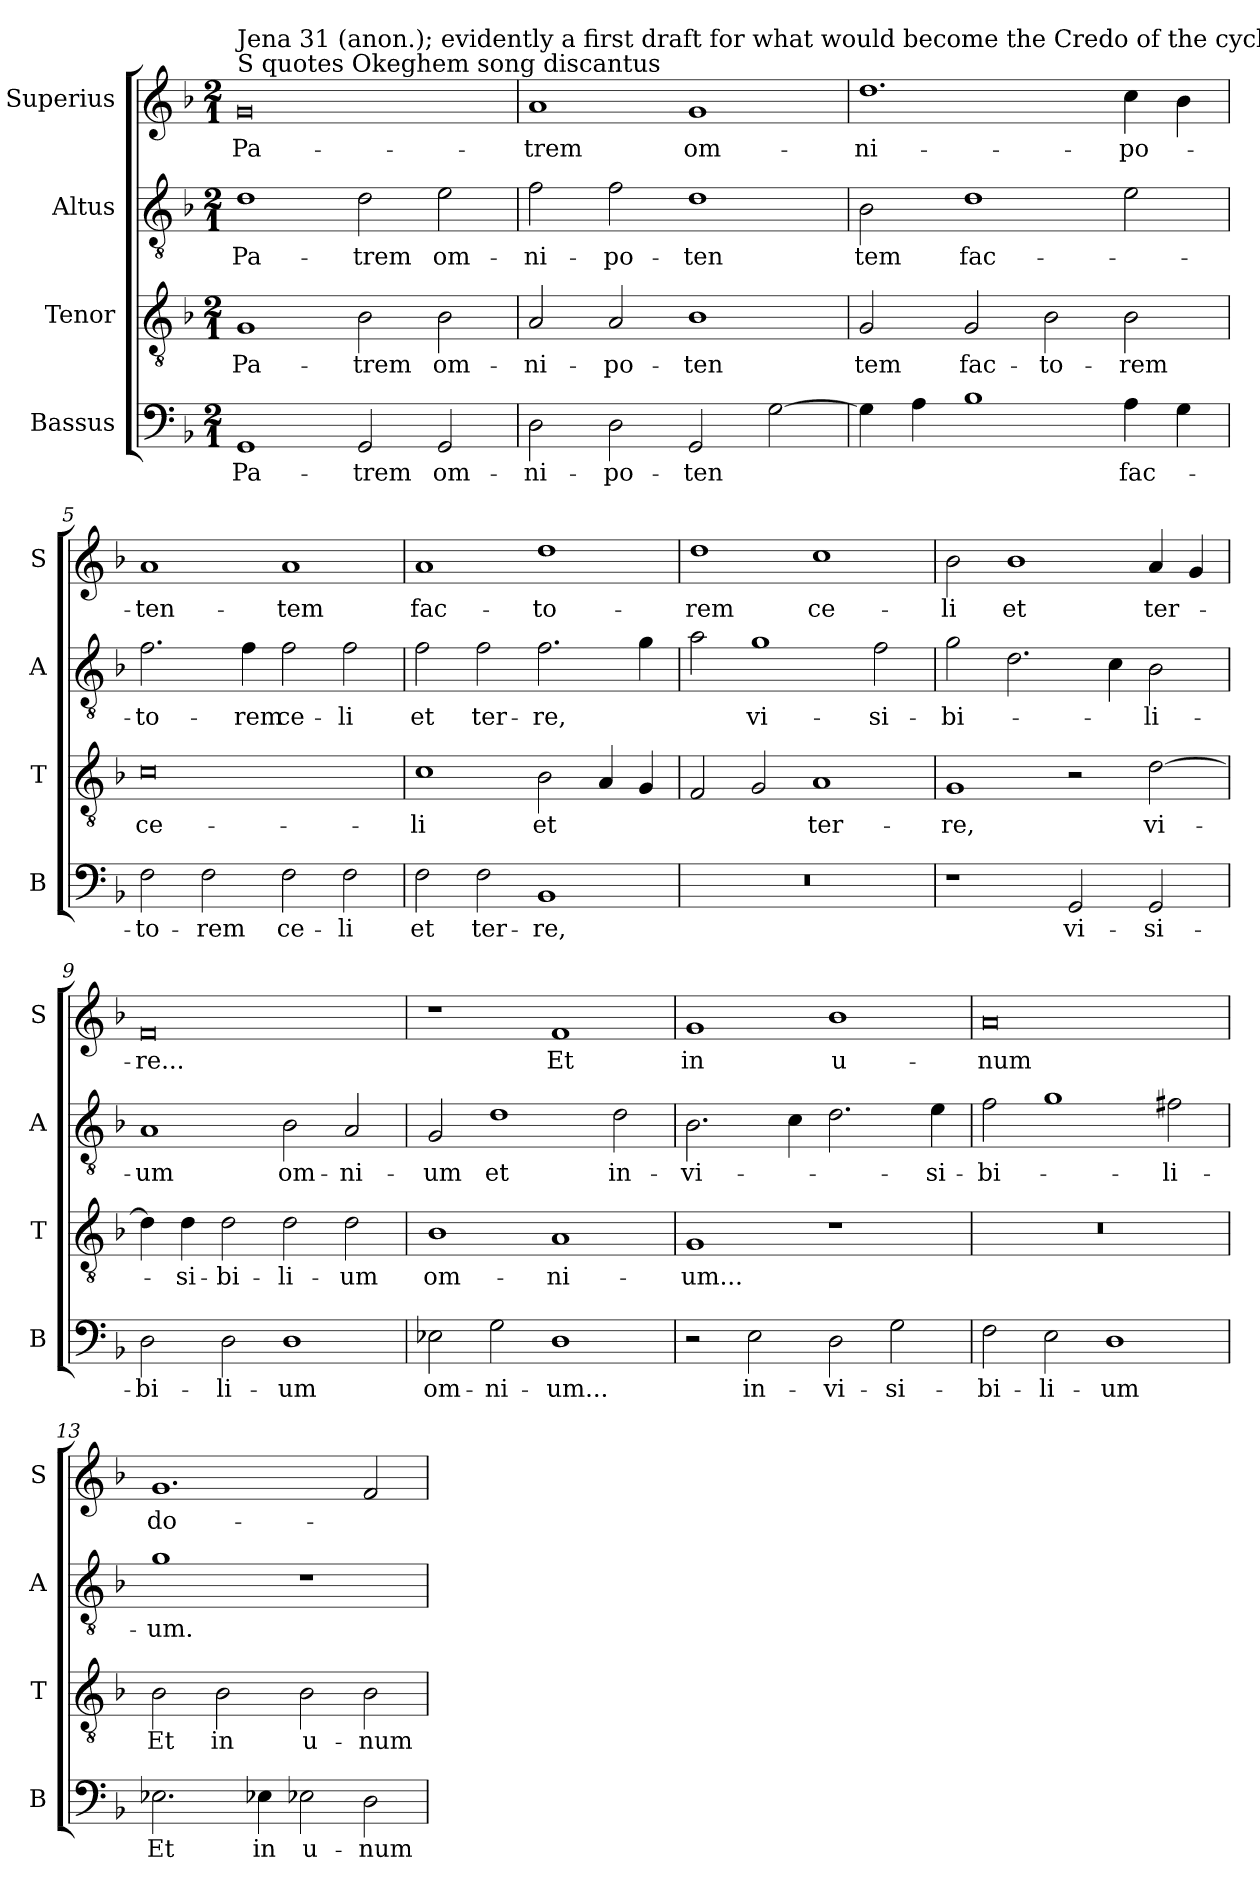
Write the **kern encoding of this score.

**kern	**text	**kern	**text	**kern	**text	**kern	**text
*part4	*part4	*part3	*part3	*part2	*part2	*part1	*part1
*staff4	*staff4	*staff3	*staff3	*staff2	*staff2	*staff1	*staff1
*I"Bassus	*	*I"Tenor	*	*I"Altus	*	*I"Superius	*
*I'B	*	*I'T	*	*I'A	*	*I'S	*
*clefF4	*	*clefGv2	*	*clefGv2	*	*clefG2	*
*k[b-]	*	*k[b-]	*	*k[b-]	*	*k[b-]	*
*M2/1	*	*M2/1	*	*M2/1	*	*M2/1	*
=	=	=	=	=	=	=	=
!	!	!	!	!	!	!LO:TX:a:t=S quotes Okeghem song discantus	!
!	!	!	!	!	!	!LO:TX:a:t=Jena 31 (anon.); evidently a first draft for what would become the Credo of the cyclic mass	!
1GG	Pa-	1G	Pa-	1d	Pa-	0g	Pa-
2GG	-trem	2B-	-trem	2d	trem	.	.
2GG	om-	2B-	om-	2e	om-	.	.
=3	=3	=3	=3	=3	=3	=3	=3
2D	-ni-	2A	-ni-	2f	-ni-	1a	-trem
2D	-po-	2A	-po-	2f	-po-	.	.
2GG	-ten	1B-	-ten	1d	-ten	1g	om-
[2G	.	.	.	.	.	.	.
=4	=4	=4	=4	=4	=4	=4	=4
4G]	.	2G	-tem	2B-	-tem	1.dd	-ni-
4A	.	.	.	.	.	.	.
1B-	.	2G	fac-	1d	fac-	.	.
.	.	2B-	-to-	.	.	.	.
4A	fac-	2B-	-rem	2e	.	4cc	-po-
4G	.	.	.	.	.	4b-	.
=5	=5	=5	=5	=5	=5	=5	=5
2F	-to-	0c	ce-	2.f	-to-	1a	-ten-
2F	-rem	.	.	.	.	.	.
.	.	.	.	4f	-rem	.	.
2F	ce-	.	.	2f	ce-	1a	-tem
2F	-li	.	.	2f	-li	.	.
=6	=6	=6	=6	=6	=6	=6	=6
2F	et	1c	-li	2f	et	1a	fac-
2F	ter-	.	.	2f	ter-	.	.
1BB-	-re,	2B-	et	2.f	-re,	1dd	-to-
.	.	4A	.	.	.	.	.
.	.	4G	.	4g	.	.	.
=7	=7	=7	=7	=7	=7	=7	=7
0r	.	2F	.	2a	.	1dd	-rem
.	.	2G	.	1g	vi-	.	.
.	.	1A	ter-	.	.	1cc	ce-
.	.	.	.	2f	-si-	.	.
=8	=8	=8	=8	=8	=8	=8	=8
1r	.	1G	-re,	2g	-bi-	2b-	-li
.	.	.	.	2.d	.	1b-	et
2GG	vi-	2r	.	.	.	.	.
.	.	.	.	4c	.	.	.
2GG	-si-	[2d	vi-	2B-	-li-	4a	ter-
.	.	.	.	.	.	4g	.
=9	=9	=9	=9	=9	=9	=9	=9
2D	-bi-	4d]	.	1A	-um	0f	-re...
.	.	4d	-si-	.	.	.	.
2D	-li-	2d	-bi-	.	.	.	.
1D	-um	2d	-li-	2B-	om-	.	.
.	.	2d	-um	2A	-ni-	.	.
=10	=10	=10	=10	=10	=10	=10	=10
2E-X	om-	1B-	om-	2G	-um	1r	.
2G	-ni-	.	.	1d	et	.	.
1D	-um...	1A	-ni-	.	.	1f	Et
.	.	.	.	2d	in-	.	.
=11	=11	=11	=11	=11	=11	=11	=11
2r	.	1G	-um...	2.B-	-vi-	1g	in
2E	in-	.	.	.	.	.	.
.	.	.	.	4c	.	.	.
2D	-vi-	1r	.	2.d	.	1b-	u-
2G	-si-	.	.	.	.	.	.
.	.	.	.	4e	-si-	.	.
=12	=12	=12	=12	=12	=12	=12	=12
2F	-bi-	0r	.	2f	-bi-	0a	-num
2E	-li-	.	.	1g	.	.	.
1D	-um	.	.	.	.	.	.
.	.	.	.	2f#X	-li-	.	.
=13	=13	=13	=13	=13	=13	=13	=13
2.E-X	Et	2B-	Et	1g	-um.	1.g	do-
.	.	2B-	in	.	.	.	.
4E-X	in	.	.	.	.	.	.
2E-X	u-	2B-	u-	1r	.	.	.
2D	-num	2B-	-num	.	.	2f	.
=	=	=	=	=	=	=	=
*-	*-	*-	*-	*-	*-	*-	*-
